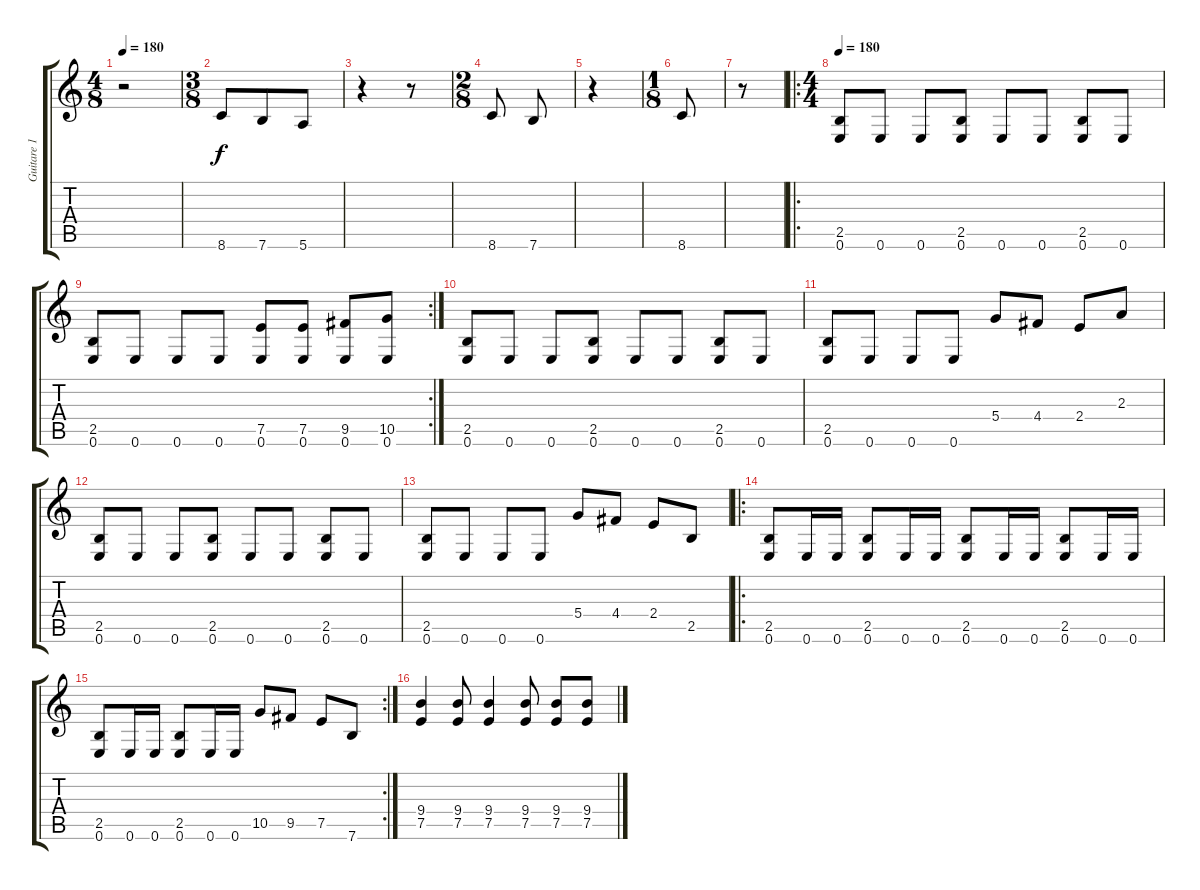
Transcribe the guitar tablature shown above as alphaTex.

\track ("Guitare 1" "Guitare 1") {instrument distortionguitar}
\staff {score tabs}
\tuning (E4 B3 G3 D3 A2 E2) {hide}
\ts (4 8)
\tempo 180
\clef g2
\ks c
r.2{dy f} |
\ts (3 8)
8.6.8 7.6.8 5.6.8 |
r.4 r.8 |
\ts (2 8)
8.6.8 7.6.8 |
r.4 |
\ts (1 8)
8.6.8 |
r.8 |
\ro
\ts (4 4)
\tempo 180
(2.5 0.6).8 0.6.8 0.6.8 (2.5 0.6).8 0.6.8 0.6.8 (2.5 0.6).8 0.6.8 |
\rc 2
(2.5 0.6).8 0.6.8 0.6.8 0.6.8 (7.5 0.6).8 (7.5 0.6).8 (9.5 0.6).8 (10.5 0.6).8 |
(2.5 0.6).8 0.6.8 0.6.8 (2.5 0.6).8 0.6.8 0.6.8 (2.5 0.6).8 0.6.8 |
(2.5 0.6).8 0.6.8 0.6.8 0.6.8 5.4.8 4.4.8 2.4.8 2.3.8 |
(2.5 0.6).8 0.6.8 0.6.8 (2.5 0.6).8 0.6.8 0.6.8 (2.5 0.6).8 0.6.8 |
(2.5 0.6).8 0.6.8 0.6.8 0.6.8 5.4.8 4.4.8 2.4.8 2.5.8 |
\ro
(2.5 0.6).8 0.6.16 0.6.16 (2.5 0.6).8 0.6.16 0.6.16 (2.5 0.6).8 0.6.16 0.6.16 (2.5 0.6).8 0.6.16 0.6.16 |
\rc 2
(2.5 0.6).8 0.6.16 0.6.16 (2.5 0.6).8 0.6.16 0.6.16 10.5.8 9.5.8 7.5.8 7.6.8 |
(9.4 7.5).4 (9.4 7.5).8 (9.4 7.5).4 (9.4 7.5).8 (9.4 7.5).8 (9.4 7.5).8
